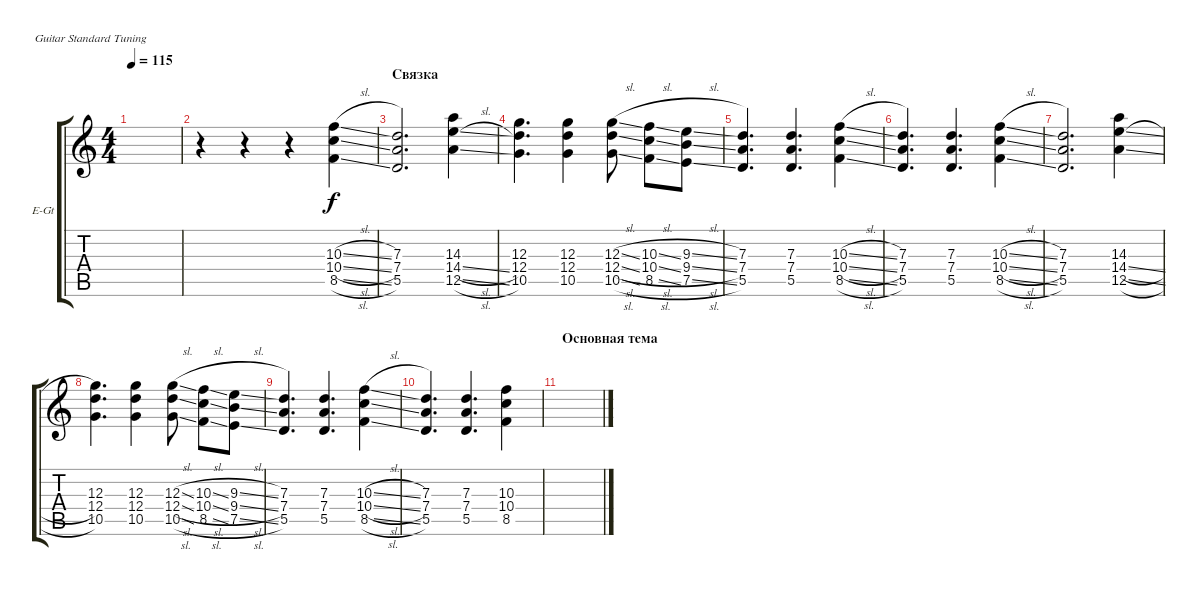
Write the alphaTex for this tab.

\defaultSystemsLayout 4
\bracketExtendMode groupsimilarinstruments
\firstSystemTrackNameOrientation horizontal
\otherSystemsTrackNameOrientation horizontal
\track ("Г.Каспарян Overdrive" "E-Gt") {instrument distortionguitar}
\staff {score tabs}
\tuning (E4 B3 G3 D3 A2 E2)
\ts (4 4)
\tempo 115
\clef g2
\scale
0.333333
\ks c
|
\scale
0.333333 r.4 r.4 r.4 (8.5{sl} 10.4{sl} 10.3{sl}).4 |
\section ("" "Связка")
\scale
0.333333 (5.5 7.4 7.3).2{d} (12.5{sl} 14.4{sl} 14.3).4 |
\scale
0.333333 (10.5 12.4 12.3).4{d} (10.5 12.4 12.3).4 (10.5{sl} 12.4{sl} 12.3{sl}).8 (8.5{sl} 10.4{sl} 10.3{sl}).8 (7.5{sl} 9.4{sl} 9.3{sl}).8 |
\scale
0.333333 (5.5 7.4 7.3).4{d} (5.5 7.4 7.3).4{d} (8.5{sl} 10.4{sl} 10.3{sl}).4 |
\scale
0.333333 (5.5 7.4 7.3).4{d} (5.5 7.4 7.3).4{d} (8.5{sl} 10.4{sl} 10.3{sl}).4 |
\scale
0.333333 (5.5 7.4 7.3).2{d} (12.5{sl} 14.4{sl} 14.3).4 |
\scale
0.333333 (10.5 12.4 12.3).4{d} (10.5 12.4 12.3).4 (10.5{sl} 12.4{sl} 12.3{sl}).8 (8.5{sl} 10.4{sl} 10.3{sl}).8 (7.5{sl} 9.4{sl} 9.3{sl}).8 |
\scale
0.333333 (5.5 7.4 7.3).4{d} (5.5 7.4 7.3).4{d} (8.5{sl} 10.4{sl} 10.3{sl}).4 |
\scale
0.333333 (5.5 7.4 7.3).4{d} (5.5 7.4 7.3).4{d} (8.5 10.4 10.3).4 |
\section ("" "Основная тема")
\scale
0.333333 |
\scale
0.333333 |
\scale
0.333333 |
\scale
0.333333 |
\scale
0.333333
